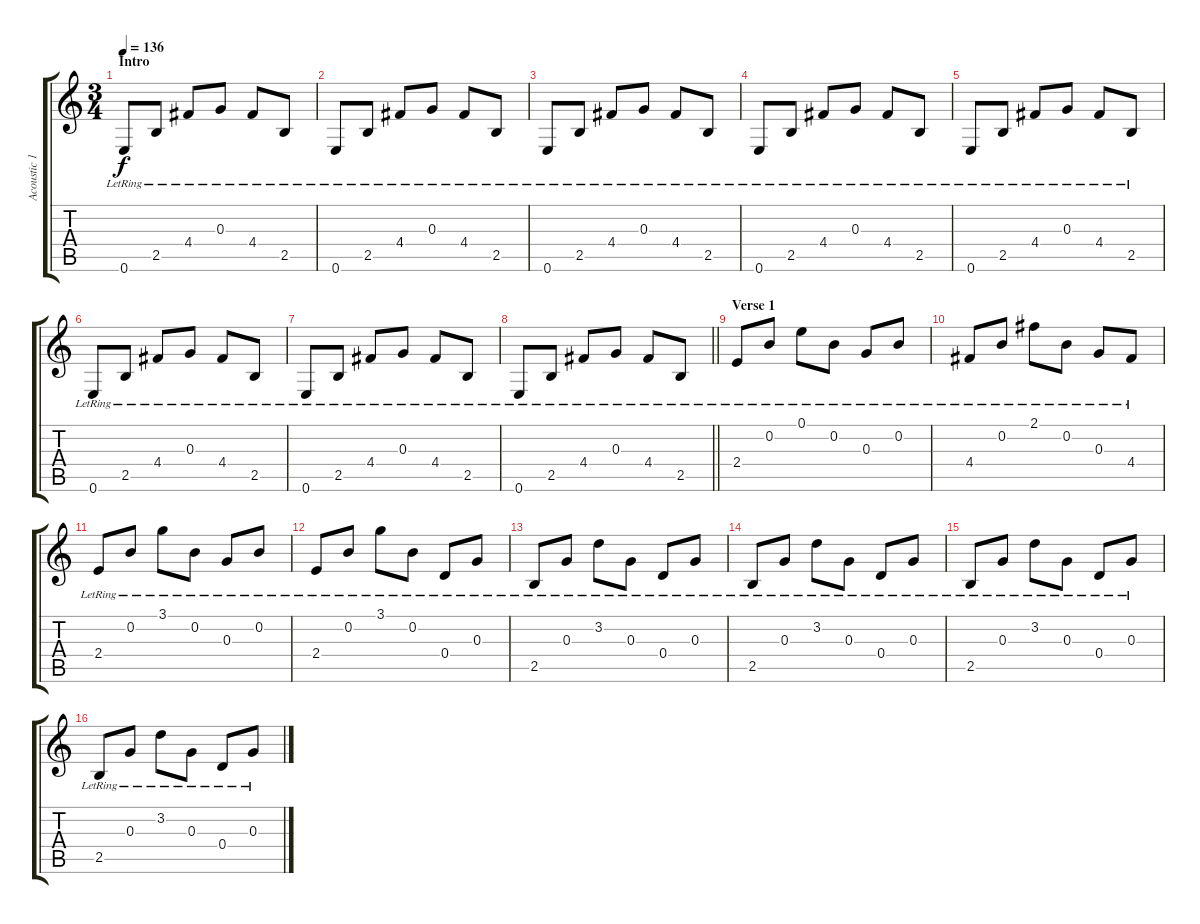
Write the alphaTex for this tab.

\track ("Acoustic 1" "Acoustic 1") {instrument acousticguitarsteel}
\staff {score tabs}
\tuning (E4 B3 G3 D3 A2 E2) {hide}
\ts (3 4)
\section ("" "Intro")
\tempo 136
\clef g2
\ks c
0.6{lr}.8{dy f instrument acousticguitarsteel} 2.5{lr}.8 4.4{lr}.8 0.3{lr}.8 4.4{lr}.8 2.5{lr}.8 |
0.6{lr}.8 2.5{lr}.8 4.4{lr}.8 0.3{lr}.8 4.4{lr}.8 2.5{lr}.8 |
0.6{lr}.8 2.5{lr}.8 4.4{lr}.8 0.3{lr}.8 4.4{lr}.8 2.5{lr}.8 |
0.6{lr}.8 2.5{lr}.8 4.4{lr}.8 0.3{lr}.8 4.4{lr}.8 2.5{lr}.8 |
0.6{lr}.8 2.5{lr}.8 4.4{lr}.8 0.3{lr}.8 4.4{lr}.8 2.5{lr}.8 |
0.6{lr}.8 2.5{lr}.8 4.4{lr}.8 0.3{lr}.8 4.4{lr}.8 2.5{lr}.8 |
0.6{lr}.8 2.5{lr}.8 4.4{lr}.8 0.3{lr}.8 4.4{lr}.8 2.5{lr}.8 |
\barLineRight lightlight
0.6{lr}.8 2.5{lr}.8 4.4{lr}.8 0.3{lr}.8 4.4{lr}.8 2.5{lr}.8 |
\section ("" "Verse 1")
2.4{lr}.8 0.2{lr}.8 0.1{lr}.8 0.2{lr}.8 0.3{lr}.8 0.2{lr}.8 |
4.4{lr}.8 0.2{lr}.8 2.1{lr}.8 0.2{lr}.8 0.3{lr}.8 4.4{lr}.8 |
2.4{lr}.8 0.2{lr}.8 3.1{lr}.8 0.2{lr}.8 0.3{lr}.8 0.2{lr}.8 |
2.4{lr}.8 0.2{lr}.8 3.1{lr}.8 0.2{lr}.8 0.4{lr}.8 0.3{lr}.8 |
2.5{lr}.8 0.3{lr}.8 3.2{lr}.8 0.3{lr}.8 0.4{lr}.8 0.3{lr}.8 |
2.5{lr}.8 0.3{lr}.8 3.2{lr}.8 0.3{lr}.8 0.4{lr}.8 0.3{lr}.8 |
2.5{lr}.8 0.3{lr}.8 3.2{lr}.8 0.3{lr}.8 0.4{lr}.8 0.3{lr}.8 |
2.5{lr}.8 0.3{lr}.8 3.2{lr}.8 0.3{lr}.8 0.4{lr}.8 0.3{lr}.8
